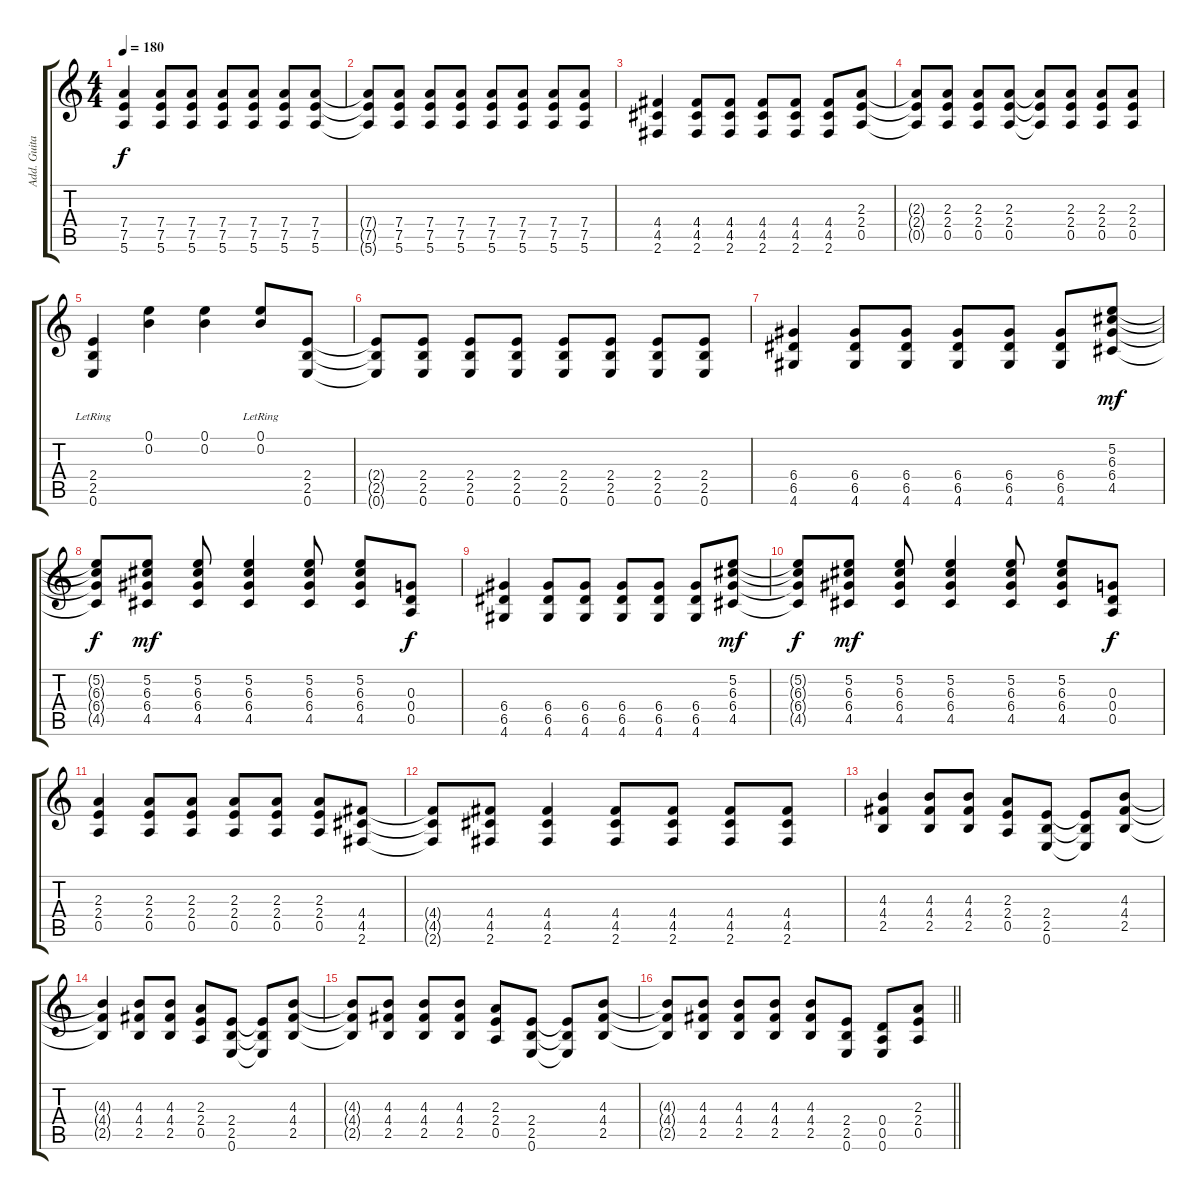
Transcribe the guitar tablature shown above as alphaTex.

\track ("Add. Guitar 1" "Add. Guita") {instrument distortionguitar}
\staff {score tabs}
\tuning (E4 B3 G3 D3 A2 E2) {hide}
\ts (4 4)
\tempo 180
\clef g2
\ks c
(7.4 7.5 5.6).4{dy f} (7.4 7.5 5.6).8 (7.4 7.5 5.6).8 (7.4 7.5 5.6).8 (7.4 7.5 5.6).8 (7.4 7.5 5.6).8 (7.4 7.5 5.6).8 |
(7.4{t} 7.5{t} 5.6{t}).8 (7.4 7.5 5.6).8 (7.4 7.5 5.6).8 (7.4 7.5 5.6).8 (7.4 7.5 5.6).8 (7.4 7.5 5.6).8 (7.4 7.5 5.6).8 (7.4 7.5 5.6).8 |
(4.4 4.5 2.6).4 (4.4 4.5 2.6).8 (4.4 4.5 2.6).8 (4.4 4.5 2.6).8 (4.4 4.5 2.6).8 (4.4 4.5 2.6).8 (2.3 2.4 0.5).8 |
(2.3{t} 2.4{t} 0.5{t}).8 (2.3 2.4 0.5).8 (2.3 2.4 0.5).8 (2.3 2.4 0.5).8 (2.3{t} 2.4{t} 0.5{t}).8 (2.3 2.4 0.5).8 (2.3 2.4 0.5).8 (2.3 2.4 0.5).8 |
(2.4{lr} 2.5{lr} 0.6{lr}).4 (0.1 0.2).4 (0.1 0.2).4 (0.1{lr} 0.2{lr}).8 (2.4 2.5 0.6).8 |
(2.4{t} 2.5{t} 0.6{t}).8 (2.4 2.5 0.6).8 (2.4 2.5 0.6).8 (2.4 2.5 0.6).8 (2.4 2.5 0.6).8 (2.4 2.5 0.6).8 (2.4 2.5 0.6).8 (2.4 2.5 0.6).8 |
(6.4 6.5 4.6).4 (6.4 6.5 4.6).8 (6.4 6.5 4.6).8 (6.4 6.5 4.6).8 (6.4 6.5 4.6).8 (6.4 6.5 4.6).8 (5.2 6.3 6.4 4.5).8{dy mf} |
(5.2{t} 6.3{t} 6.4{t} 4.5{t}).8{dy f} (5.2 6.3 6.4 4.5).8{dy mf} (5.2 6.3 6.4 4.5).8 (5.2 6.3 6.4 4.5).4 (5.2 6.3 6.4 4.5).8 (5.2 6.3 6.4 4.5).8 (0.3 0.4 0.5).8{dy f} |
(6.4 6.5 4.6).4 (6.4 6.5 4.6).8 (6.4 6.5 4.6).8 (6.4 6.5 4.6).8 (6.4 6.5 4.6).8 (6.4 6.5 4.6).8 (5.2 6.3 6.4 4.5).8{dy mf} |
(5.2{t} 6.3{t} 6.4{t} 4.5{t}).8{dy f} (5.2 6.3 6.4 4.5).8{dy mf} (5.2 6.3 6.4 4.5).8 (5.2 6.3 6.4 4.5).4 (5.2 6.3 6.4 4.5).8 (5.2 6.3 6.4 4.5).8 (0.3 0.4 0.5).8{dy f} |
(2.3 2.4 0.5).4 (2.3 2.4 0.5).8 (2.3 2.4 0.5).8 (2.3 2.4 0.5).8 (2.3 2.4 0.5).8 (2.3 2.4 0.5).8 (4.4 4.5 2.6).8 |
(4.4{t} 4.5{t} 2.6{t}).8 (4.4 4.5 2.6).8 (4.4 4.5 2.6).4 (4.4 4.5 2.6).8 (4.4 4.5 2.6).8 (4.4 4.5 2.6).8 (4.4 4.5 2.6).8 |
(4.3 4.4 2.5).4 (4.3 4.4 2.5).8 (4.3 4.4 2.5).8 (2.3 2.4 0.5).8 (2.4 2.5 0.6).8 (2.4{t} 2.5{t} 0.6{t}).8 (4.3 4.4 2.5).8 |
(4.3{t} 4.4{t} 2.5{t}).4 (4.3 4.4 2.5).8 (4.3 4.4 2.5).8 (2.3 2.4 0.5).8 (2.4 2.5 0.6).8 (2.4{t} 2.5{t} 0.6{t}).8 (4.3 4.4 2.5).8 |
(4.3{t} 4.4{t} 2.5{t}).8 (4.3 4.4 2.5).8 (4.3 4.4 2.5).8 (4.3 4.4 2.5).8 (2.3 2.4 0.5).8 (2.4 2.5 0.6).8 (2.4{t} 2.5{t} 0.6{t}).8 (4.3 4.4 2.5).8 |
\barLineRight lightlight
(4.3{t} 4.4{t} 2.5{t}).8 (4.3 4.4 2.5).8 (4.3 4.4 2.5).8 (4.3 4.4 2.5).8 (4.3 4.4 2.5).8 (2.4 2.5 0.6).8 (0.4 0.5 0.6).8 (2.3 2.4 0.5).8
